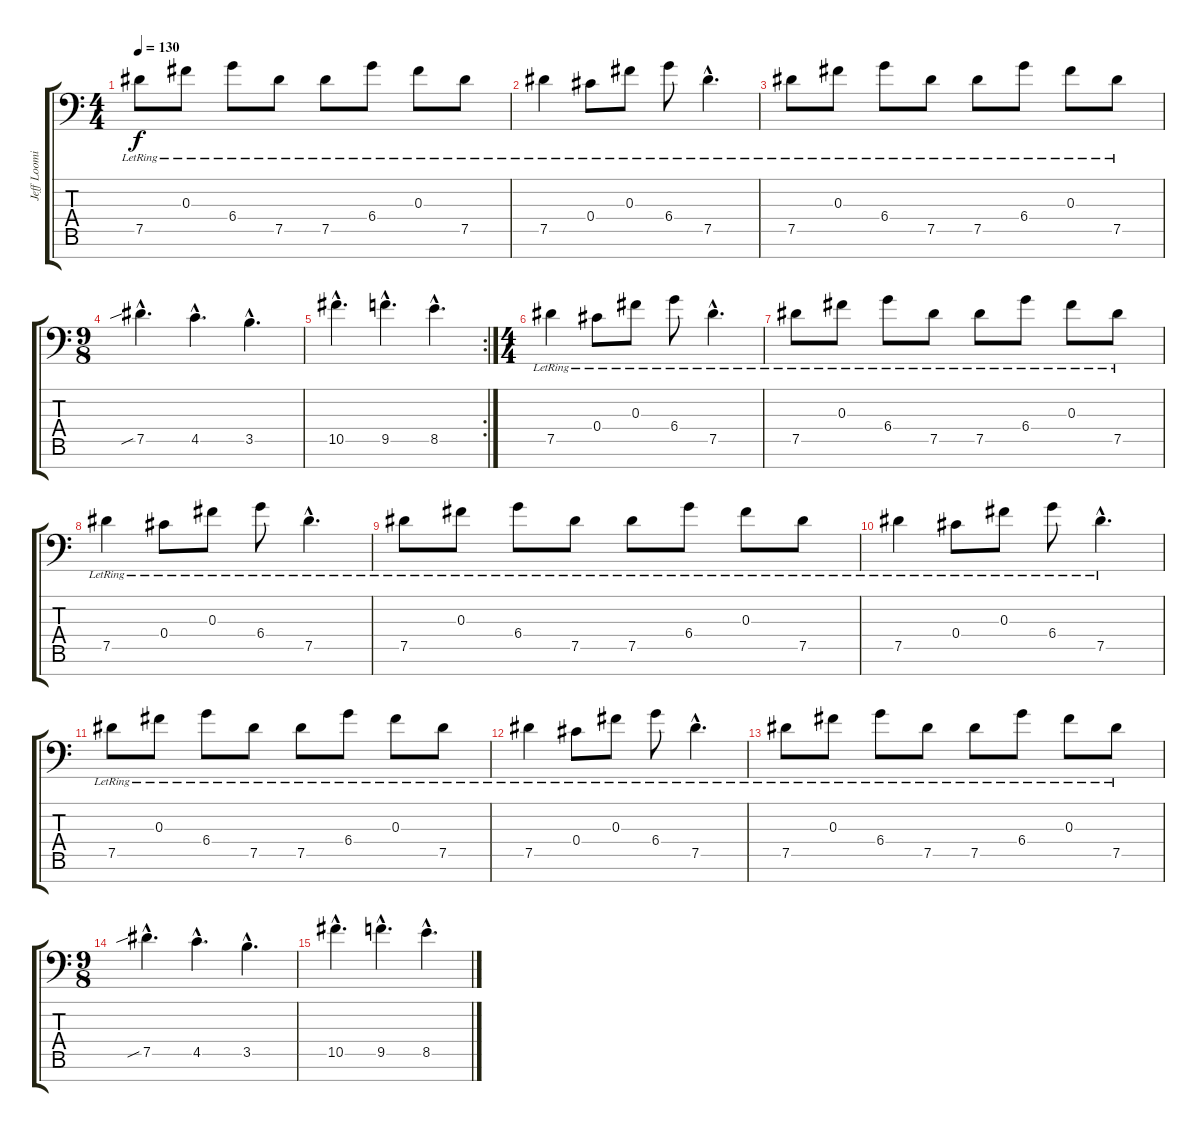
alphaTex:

\track ("Jeff Loomis" "Jeff Loomi") {instrument distortionguitar}
\staff {score tabs}
\tuning (Eb4 Bb3 Gb3 Db3 Ab2 Eb2 Bb1) {hide}
\ts (4 4)
\tempo 130
\clef f4
\ks c
7.5{lr}.8{dy f} 0.3{lr}.8 6.4{lr}.8 7.5{lr}.8 7.5{lr}.8 6.4{lr}.8 0.3{lr}.8 7.5{lr}.8 |
7.5{lr}.4 0.4{lr}.8 0.3{lr}.8 6.4{lr}.8 7.5{hac lr}.4{d} |
7.5{lr}.8 0.3{lr}.8 6.4{lr}.8 7.5{lr}.8 7.5{lr}.8 6.4{lr}.8 0.3{lr}.8 7.5{lr}.8 |
\ts (9 8)
7.5{sib hac}.4{d} 4.5{hac}.4{d} 3.5{hac}.4{d} |
\rc 2
10.5{hac}.4{d} 9.5{hac}.4{d} 8.5{hac}.4{d} |
\ts (4 4)
7.5{lr}.4{volume 10} 0.4{lr}.8 0.3{lr}.8 6.4{lr}.8 7.5{hac lr}.4{d} |
7.5{lr}.8 0.3{lr}.8 6.4{lr}.8 7.5{lr}.8 7.5{lr}.8 6.4{lr}.8 0.3{lr}.8 7.5{lr}.8 |
7.5{lr}.4 0.4{lr}.8 0.3{lr}.8 6.4{lr}.8 7.5{hac lr}.4{d} |
7.5{lr}.8 0.3{lr}.8 6.4{lr}.8 7.5{lr}.8 7.5{lr}.8 6.4{lr}.8 0.3{lr}.8 7.5{lr}.8 |
7.5{lr}.4 0.4{lr}.8 0.3{lr}.8 6.4{lr}.8 7.5{hac lr}.4{d} |
7.5{lr}.8 0.3{lr}.8 6.4{lr}.8 7.5{lr}.8 7.5{lr}.8 6.4{lr}.8 0.3{lr}.8 7.5{lr}.8 |
7.5{lr}.4 0.4{lr}.8 0.3{lr}.8 6.4{lr}.8 7.5{hac lr}.4{d} |
7.5{lr}.8 0.3{lr}.8 6.4{lr}.8 7.5{lr}.8 7.5{lr}.8 6.4{lr}.8 0.3{lr}.8 7.5{lr}.8 |
\ts (9 8)
7.5{sib hac}.4{d} 4.5{hac}.4{d} 3.5{hac}.4{d} |
10.5{hac}.4{d} 9.5{hac}.4{d} 8.5{hac}.4{d}
